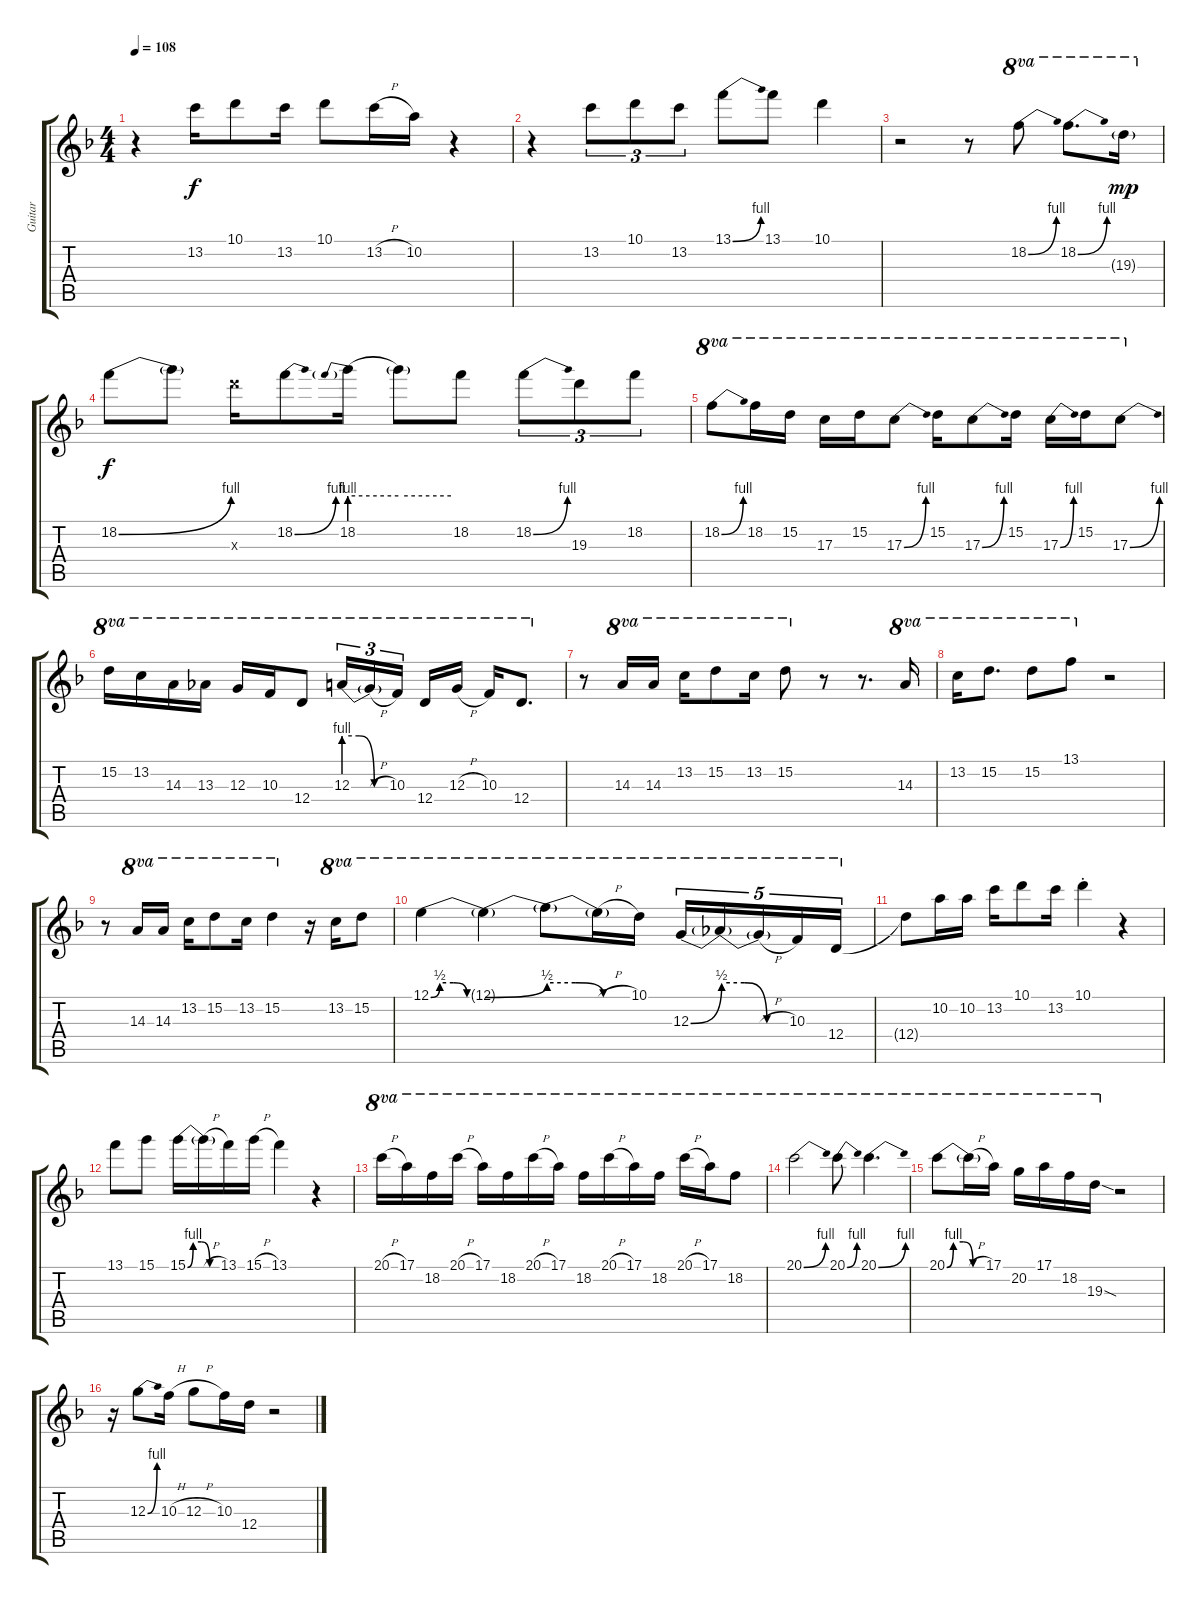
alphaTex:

\track ("Guitar" "Guitar") {instrument overdrivenguitar}
\staff {score tabs}
\tuning (E4 B3 G3 D3 A2 E2) {hide}
\ts (4 4)
\tempo 108
\clef g2
\ks f
r.4{dy f} 13.2.16 10.1.8 13.2.16 10.1.8 13.2{h}.16 10.2.16 r.4 |
r.4 13.2.8{tu (3 2)} 10.1.8{tu (3 2)} 13.2.8{tu (3 2)} 13.1{be (bend 0 0 60 4)}.8 13.1.8 10.1.4 |
r.2 r.8 18.2{be (bend 0 0 60 4)}.8{ot 8va} 18.2{be (bend 0 0 60 4)}.8{d ot 8va} 19.3{g}.16{ot 8va dy mp} |
18.2{be (bend 0 0 60 4)}.8{dy f} 18.2{t}.8 19.3{x}.16 18.2{be (bend 0 0 60 4)}.8 18.2{be (prebend 0 4 60 4)}.16 18.2{be (hold 0 4 60 4) t}.8 18.2.8 18.2{be (bend 0 0 60 4)}.8{tu (3 2)} 19.3.8{tu (3 2)} 18.2.8{tu (3 2)} |
18.2{be (bend 0 0 60 4)}.8{ot 8va} 18.2.16{ot 8va} 15.2.16{ot 8va} 17.3.16{ot 8va} 15.2.16{ot 8va} 17.3{be (bend 0 0 60 4)}.8{ot 8va} 15.2.16{ot 8va} 17.3{be (bend 0 0 60 4)}.8{ot 8va} 15.2.16{ot 8va} 17.3{be (bend 0 0 60 4)}.16{ot 8va} 15.2.16{ot 8va} 17.3{be (bend 0 0 60 4)}.8{ot 8va} |
15.2.16{ot 8va} 13.2.16{ot 8va} 14.3.16{ot 8va} 13.3.16{ot 8va} 12.3.16{ot 8va} 10.3.16{ot 8va} 12.4.8{ot 8va} 12.3{be (custom 0 4 20 4 40 0 60 0)}.16{tu (3 2) ot 8va} 12.3{h t}.16{tu (3 2) ot 8va} 10.3.16{tu (3 2) ot 8va beam splitsecondary} 12.4.16{ot 8va} 12.3{h}.16{ot 8va} 10.3.16{ot 8va} 12.4.8{d ot 8va} |
r.8 14.3.16{ot 8va} 14.3.16{ot 8va} 13.2.16{ot 8va} 15.2.8{ot 8va} 13.2.16{ot 8va} 15.2.8{ot 8va} r.8 r.8{d} 14.3.16{ot 8va} |
13.2.16{ot 8va} 15.2.8{d ot 8va} 15.2.8{ot 8va} 13.1.8{ot 8va} r.2 |
r.8 14.3.16{ot 8va} 14.3.16{ot 8va} 13.2.16{ot 8va} 15.2.8{ot 8va} 13.2.16{ot 8va} 15.2.4{ot 8va} r.16 13.2.16{ot 8va} 15.2.8{ot 8va} |
12.1{be (custom 0 0 10 2 25 2 40 0 60 0)}.4{ot 8va} 12.1{be (bend 0 0 60 2) t}.4{ot 8va} 12.1{be (custom 0 2 20 2 40 0 60 0) t}.8{ot 8va} 12.1{h t}.16{ot 8va} 10.1.16{ot 8va} 12.3{be (bend 0 0 60 2)}.16{tu (5 4) ot 8va} 12.3{be (custom 0 2 20 2 40 0 60 0) t}.16{tu (5 4) ot 8va} 12.3{h t}.16{tu (5 4) ot 8va} 10.3.16{tu (5 4) ot 8va} 12.4.16{tu (5 4) ot 8va} |
12.4{t}.8 10.2.16 10.2.16 13.2.16 10.1.8 13.2.16 10.1{st}.4 r.4 |
13.1.8 15.1.8 15.1{be (custom 0 0 10 4 25 4 40 0 60 0)}.16 15.1{h t}.16 13.1.16 15.1{h}.16 13.1.4 r.4 |
20.1{h}.16{ot 8va} 17.1.16{ot 8va} 18.2.16{ot 8va} 20.1{h}.16{ot 8va} 17.1.16{ot 8va} 18.2.16{ot 8va} 20.1{h}.16{ot 8va} 17.1.16{ot 8va} 18.2.16{ot 8va} 20.1{h}.16{ot 8va} 17.1.16{ot 8va} 18.2.16{ot 8va} 20.1{h}.16{ot 8va} 17.1.16{ot 8va} 18.2.8{ot 8va} |
20.1{be (bend 0 0 60 4)}.2{ot 8va} 20.1{be (bend 0 0 60 4)}.8{ot 8va} 20.1{be (bend 0 0 60 4)}.4{d ot 8va} |
20.1{be (custom 0 0 10 4 25 4 40 0 60 0)}.8{ot 8va} 20.1{h t}.16{ot 8va} 17.1.16{ot 8va} 20.2.16{ot 8va} 17.1.16{ot 8va} 18.2.16{ot 8va} 19.3{sod}.16{ot 8va} r.2 |
r.16 12.3{be (bend 0 0 60 4)}.8 10.3{h}.16 12.3{h}.8 10.3.16 12.4.16 r.2
